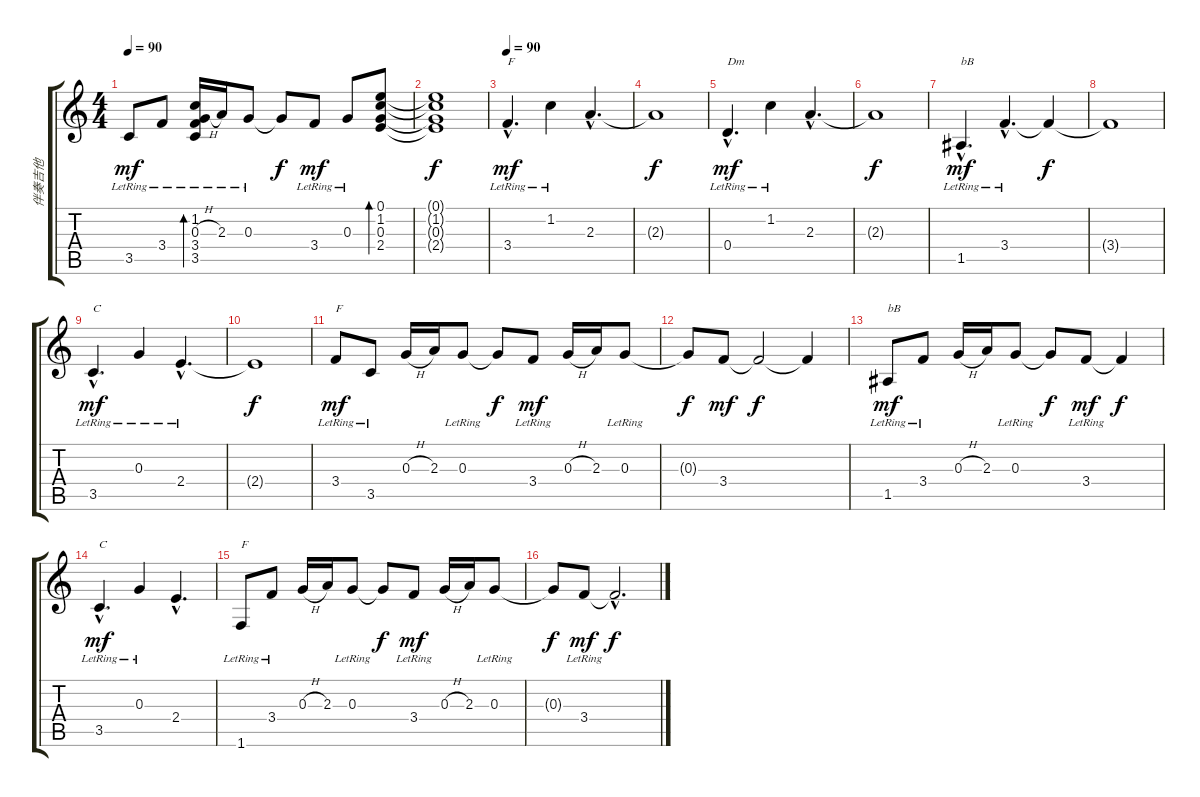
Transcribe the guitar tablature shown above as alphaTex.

\track ("伴奏吉他" "伴奏吉他") {instrument acousticguitarsteel}
\staff {score tabs}
\tuning (E4 B3 G3 D3 A2 E2) {hide}
\ts (4 4)
\tempo 90
\clef g2
\ks c
3.5{lr}.8{dy mf volume 16 balance 15 instrument acousticguitarsteel} 3.4{lr}.8 (1.2{lr} 0.3{h} 3.4{lr} 3.5{lr}).16{bd 60} 2.3{lr}.16 0.3{lr}.8 0.3{t}.8{dy f} 3.4{lr}.8{dy mf} 0.3{lr}.8 (0.1 1.2 0.3 2.4).8{bd 120} |
(0.1{t} 1.2{t} 0.3{t} 2.4{t}).1{dy f} |
\tempo 90
3.4{hac lr}.4{d txt "F" dy mf volume 13 balance 2 instrument acousticguitarsteel} 1.2{lr}.4 2.3{hac}.4{d} |
2.3{t}.1{dy f} |
0.4{hac lr}.4{d txt "Dm" dy mf} 1.2{lr}.4 2.3{hac}.4{d} |
2.3{t}.1{dy f} |
1.5{hac lr}.4{d txt "bB" dy mf} 3.4{hac lr}.4{d} 3.4{t}.4{dy f} |
3.4{t}.1 |
3.5{hac lr}.4{d txt "C" dy mf} 0.3{lr}.4 2.4{hac lr}.4{d} |
2.4{t}.1{dy f} |
3.4{lr}.8{txt "F" dy mf} 3.5{lr}.8 0.3{h}.16 2.3.16 0.3{lr}.8 0.3{t}.8{dy f} 3.4{lr}.8{dy mf} 0.3{h}.16 2.3.16 0.3{lr}.8 |
0.3{t}.8{dy f} 3.4.8{dy mf} 3.4{t}.2{dy f} 3.4{t}.4 |
1.5{lr}.8{txt "bB" dy mf} 3.4{lr}.8 0.3{h}.16 2.3.16 0.3{lr}.8 0.3{t}.8{dy f} 3.4{lr}.8{dy mf} 3.4{t}.4{dy f} |
3.5{hac lr}.4{d txt "C" dy mf} 0.3{lr}.4 2.4{hac}.4{d} |
1.6{lr}.8{txt "F"} 3.4{lr}.8 0.3{h}.16 2.3.16 0.3{lr}.8 0.3{t}.8{dy f} 3.4{lr}.8{dy mf} 0.3{h}.16 2.3.16 0.3{lr}.8 |
0.3{t}.8{dy f} 3.4{lr}.8{dy mf} 3.4{hac t}.2{d dy f}
